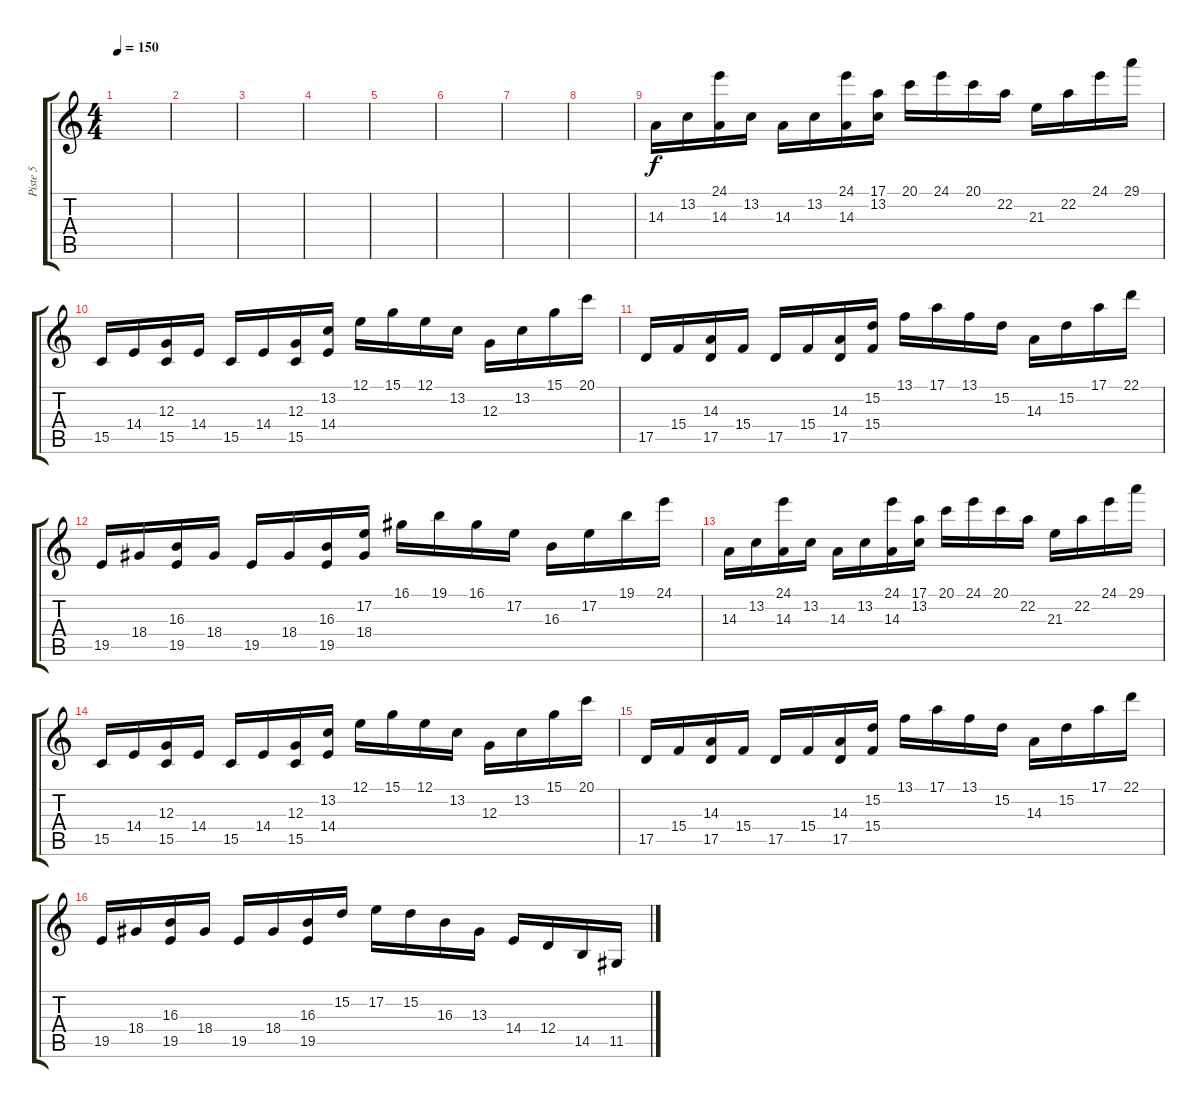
\track ("Piste 5" "Piste 5") {instrument lead2sawtooth}
\staff {score tabs}
\tuning (E4 B3 G3 D3 A2 E2) {hide}
\ts (4 4)
\tempo 150
\clef g2
\ks c
|
|
|
|
|
|
|
|
14.3.16 13.2.16 (24.1 14.3).16 13.2.16 14.3.16 13.2.16 (24.1 14.3).16 (17.1 13.2).16 20.1.16 24.1.16 20.1.16 22.2.16 21.3.16 22.2.16 24.1.16 29.1.16 |
15.5.16 14.4.16 (12.3 15.5).16 14.4.16 15.5.16 14.4.16 (12.3 15.5).16 (13.2 14.4).16 12.1.16 15.1.16 12.1.16 13.2.16 12.3.16 13.2.16 15.1.16 20.1.16 |
17.5.16 15.4.16 (14.3 17.5).16 15.4.16 17.5.16 15.4.16 (14.3 17.5).16 (15.2 15.4).16 13.1.16 17.1.16 13.1.16 15.2.16 14.3.16 15.2.16 17.1.16 22.1.16 |
19.5.16 18.4.16 (16.3 19.5).16 18.4.16 19.5.16 18.4.16 (16.3 19.5).16 (17.2 18.4).16 16.1.16 19.1.16 16.1.16 17.2.16 16.3.16 17.2.16 19.1.16 24.1.16 |
14.3.16 13.2.16 (24.1 14.3).16 13.2.16 14.3.16 13.2.16 (24.1 14.3).16 (17.1 13.2).16 20.1.16 24.1.16 20.1.16 22.2.16 21.3.16 22.2.16 24.1.16 29.1.16 |
15.5.16 14.4.16 (12.3 15.5).16 14.4.16 15.5.16 14.4.16 (12.3 15.5).16 (13.2 14.4).16 12.1.16 15.1.16 12.1.16 13.2.16 12.3.16 13.2.16 15.1.16 20.1.16 |
17.5.16 15.4.16 (14.3 17.5).16 15.4.16 17.5.16 15.4.16 (14.3 17.5).16 (15.2 15.4).16 13.1.16 17.1.16 13.1.16 15.2.16 14.3.16 15.2.16 17.1.16 22.1.16 |
19.5.16 18.4.16 (16.3 19.5).16 18.4.16 19.5.16 18.4.16 (16.3 19.5).16 15.2.16 17.2.16 15.2.16 16.3.16 13.3.16 14.4.16 12.4.16 14.5.16 11.5.16
